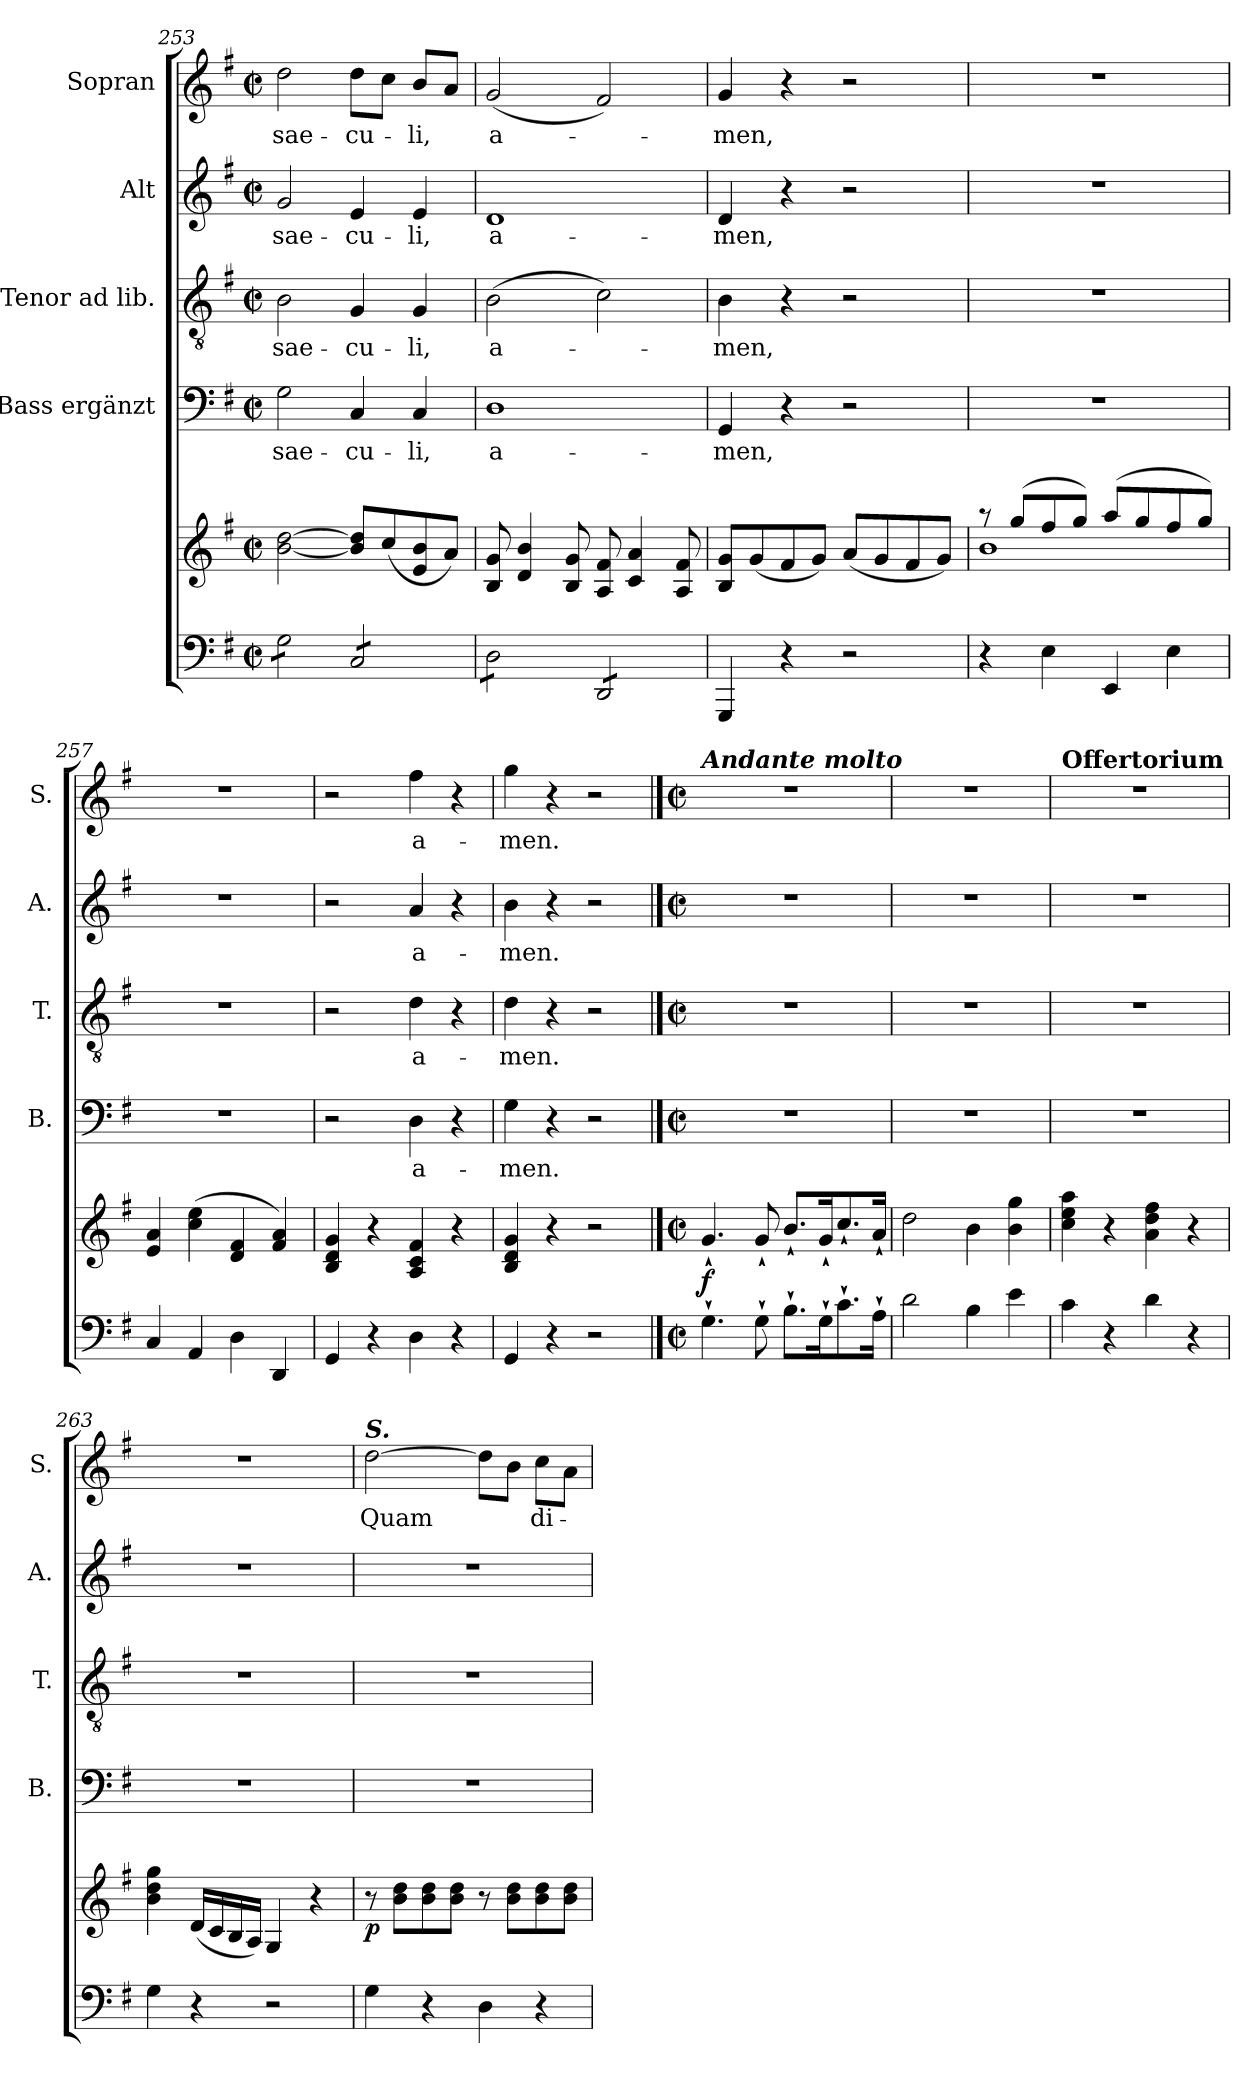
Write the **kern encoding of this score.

**kern	**kern	**dynam	**kern	**text	**kern	**text	**kern	**text	**kern	**text
*part5	*part5	*part5	*part4	*part4	*part3	*part3	*part2	*part2	*part1	*part1
*staff6	*staff5	*staff5/6	*staff4	*staff4	*staff3	*staff3	*staff2	*staff2	*staff1	*staff1
*	*	*	*I"Bass ergänzt	*	*I"Tenor ad lib.	*	*I"Alt	*	*I"Sopran	*
*	*	*	*I'B.	*	*I'T.	*	*I'A.	*	*I'S.	*
*clefF4	*clefG2	*	*clefF4	*	*clefGv2	*	*clefG2	*	*clefG2	*
*k[f#]	*k[f#]	*	*k[f#]	*	*k[f#]	*	*k[f#]	*	*k[f#]	*
*G:	*G:	*	*G:	*	*G:	*	*G:	*	*G:	*
*M2/2	*M2/2	*	*M2/2	*	*M2/2	*	*M2/2	*	*M2/2	*
*met(c|)	*met(c|)	*	*met(c|)	*	*met(c|)	*	*met(c|)	*	*met(c|)	*
=253	=253	=253	=253	=253	=253	=253	=253	=253	=253	=253
!	!	!	!	!LO:LY:b	!	!LO:LY:b	!	!LO:LY:b	!	!LO:LY:b
*tremolo	*	*	*	*	*	*	*	*	*	*
8G\L	[2b\ [2dd\	.	2G\	sae-	2B\	sae-	2g/	sae-	2dd\	sae-
8G\	.	.	.	.	.	.	.	.	.	.
8G\	.	.	.	.	.	.	.	.	.	.
8G\J	.	.	.	.	.	.	.	.	.	.
!	!	!	!	!LO:LY:b	!	!LO:LY:b	!	!LO:LY:b	!	!LO:LY:b
8C/L	8b/] 8dd/]L	.	4C/	-cu-	4G/	-cu-	4e/	-cu-	8dd\L	-cu-
8C/	(<8cc/	.	.	.	.	.	.	.	8cc\J	.
!	!	!	!	!LO:LY:b	!	!LO:LY:b	!	!LO:LY:b	!	!LO:LY:b
8C/	8e/ 8b/	.	4C/	-li,	4G/	-li,	4e/	-li,	8b/L	-li,
8C/J	8a/J)	.	.	.	.	.	.	.	8a/J	.
!!LO:LB:g=z
=254	=254	=254	=254	=254	=254	=254	=254	=254	=254	=254
!	!	!	!	!LO:LY:b	!	!LO:LY:b	!	!LO:LY:b	!	!LO:LY:b
8D\L	8B/ 8g/	.	1D	a-	(>2B\	a-	1d	a-	(<2g/	a-
8D\	4d/ 4b/	.	.	.	.	.	.	.	.	.
8D\	.	.	.	.	.	.	.	.	.	.
8D\J	8B/ 8g/	.	.	.	.	.	.	.	.	.
8DD/L	8A/ 8f#/	.	.	.	2c\)	.	.	.	2f#/)	.
8DD/	4c/ 4a/	.	.	.	.	.	.	.	.	.
8DD/	.	.	.	.	.	.	.	.	.	.
8DD/J	8A/ 8f#/	.	.	.	.	.	.	.	.	.
*Xtremolo	*	*	*	*	*	*	*	*	*	*
=255	=255	=255	=255	=255	=255	=255	=255	=255	=255	=255
!	!	!	!	!LO:LY:b	!	!LO:LY:b	!	!LO:LY:b	!	!LO:LY:b
4GGG/	8B/ 8g/L	.	4GG/	-men,	4B\	-men,	4d/	-men,	4g/	-men,
.	(<8g/	.	.	.	.	.	.	.	.	.
4r	8f#/	.	4r	.	4r	.	4r	.	4r	.
.	8g/J)	.	.	.	.	.	.	.	.	.
2r	(<8a/L	.	2r	.	2r	.	2r	.	2r	.
.	8g/	.	.	.	.	.	.	.	.	.
.	8f#/	.	.	.	.	.	.	.	.	.
.	8g/J)	.	.	.	.	.	.	.	.	.
=256	=256	=256	=256	=256	=256	=256	=256	=256	=256	=256
*	*^	*	*	*	*	*	*	*	*	*
4r	8raa	1b	.	1r	.	1r	.	1r	.	1r	.
.	(<8gg/L	.	.	.	.	.	.	.	.	.	.
4E\	8ff#/	.	.	.	.	.	.	.	.	.	.
.	8gg/J)	.	.	.	.	.	.	.	.	.	.
4EE/	(<8aa/L	.	.	.	.	.	.	.	.	.	.
.	8gg/	.	.	.	.	.	.	.	.	.	.
4E\	8ff#/	.	.	.	.	.	.	.	.	.	.
.	8gg/J)	.	.	.	.	.	.	.	.	.	.
*	*v	*v	*	*	*	*	*	*	*	*	*
=257	=257	=257	=257	=257	=257	=257	=257	=257	=257	=257
4C/	4e/ 4a/	.	1r	.	1r	.	1r	.	1r	.
4AA/	(4cc\ 4ee\	.	.	.	.	.	.	.	.	.
4D\	4d/ 4f#/	.	.	.	.	.	.	.	.	.
4DD/	4f#/ 4a/)	.	.	.	.	.	.	.	.	.
=258	=258	=258	=258	=258	=258	=258	=258	=258	=258	=258
4GG/	4B/ 4d/ 4g/	.	2r	.	2r	.	2r	.	2r	.
4r	4r	.	.	.	.	.	.	.	.	.
!	!	!	!	!LO:LY:b	!	!LO:LY:b	!	!LO:LY:b	!	!LO:LY:b
4D\	4A/ 4c/ 4f#/	.	4D\	a-	4d\	a-	4a/	a-	4ff#\	a-
4r	4r	.	4r	.	4r	.	4r	.	4r	.
=259	=259	=259	=259	=259	=259	=259	=259	=259	=259	=259
!	!	!	!	!LO:LY:b	!	!LO:LY:b	!	!LO:LY:b	!	!LO:LY:b
4GG/	4B/ 4d/ 4g/	.	4G\	-men.	4d\	-men.	4b\	-men.	4gg\	-men.
4r	4r	.	4r	.	4r	.	4r	.	4r	.
2r	2r	.	2r	.	2r	.	2r	.	2r	.
!!LO:PB:g=z
==260	==260	==260	==260	==260	==260	==260	==260	==260	==260	==260
*M2/2	*M2/2	*	*M2/2	*	*M2/2	*	*M2/2	*	*M2/2	*
*met(c|)	*met(c|)	*	*met(c|)	*	*met(c|)	*	*met(c|)	*	*met(c|)	*
!	!	!	!	!	!	!	!	!	!LO:TX:a:Bi:t=Andante molto	!
!	!	!LO:DY:b	!	!	!	!	!	!	!	!
4.G`>\	4.g`</	f	1r	.	1r	.	1r	.	1r	.
8G`>\	8g`</	.	.	.	.	.	.	.	.	.
8.B`>\L	8.b`</L	.	.	.	.	.	.	.	.	.
16G`>\k	16g`</k	.	.	.	.	.	.	.	.	.
8.c`>\	8.cc`</	.	.	.	.	.	.	.	.	.
16A`>\Jk	16a`</Jk	.	.	.	.	.	.	.	.	.
=261	=261	=261	=261	=261	=261	=261	=261	=261	=261	=261
2d\	2dd\	.	1r	.	1r	.	1r	.	1r	.
4B\	4b\	.	.	.	.	.	.	.	.	.
4e\	4b\ 4gg\	.	.	.	.	.	.	.	.	.
=262	=262	=262	=262	=262	=262	=262	=262	=262	=262	=262
!	!	!	!	!	!	!	!	!	!LO:TX:a:B:t=Offertorium	!
4c\	4cc\ 4ee\ 4aa\	.	1r	.	1r	.	1r	.	1r	.
4r	4r	.	.	.	.	.	.	.	.	.
4d\	4a\ 4dd\ 4ff#\	.	.	.	.	.	.	.	.	.
4r	4r	.	.	.	.	.	.	.	.	.
=263	=263	=263	=263	=263	=263	=263	=263	=263	=263	=263
4G\	4b\ 4dd\ 4gg\	.	1r	.	1r	.	1r	.	1r	.
4r	(<16d/LL	.	.	.	.	.	.	.	.	.
.	16c/	.	.	.	.	.	.	.	.	.
.	16B/	.	.	.	.	.	.	.	.	.
.	16A/JJ)	.	.	.	.	.	.	.	.	.
2r	4G/	.	.	.	.	.	.	.	.	.
.	4r	.	.	.	.	.	.	.	.	.
=264	=264	=264	=264	=264	=264	=264	=264	=264	=264	=264
!	!	!	!	!	!	!	!	!	!LO:TX:a:Bi:t=S.	!
!	!	!LO:DY:b	!	!	!	!	!	!	!	!LO:LY:b
4G\	8r	p	1r	.	1r	.	1r	.	[2dd\	Quam
.	8b\ 8dd\L	.	.	.	.	.	.	.	.	.
4r	8b\ 8dd\	.	.	.	.	.	.	.	.	.
.	8b\ 8dd\J	.	.	.	.	.	.	.	.	.
4D\	8r	.	.	.	.	.	.	.	8dd\L]	.
.	8b\ 8dd\L	.	.	.	.	.	.	.	8b\J	.
!	!	!	!	!	!	!	!	!	!	!LO:LY:b
4r	8b\ 8dd\	.	.	.	.	.	.	.	8cc\L	di-
.	8b\ 8dd\J	.	.	.	.	.	.	.	8a\J	.
=	=	=	=	=	=	=	=	=	=	=
*-	*-	*-	*-	*-	*-	*-	*-	*-	*-	*-
